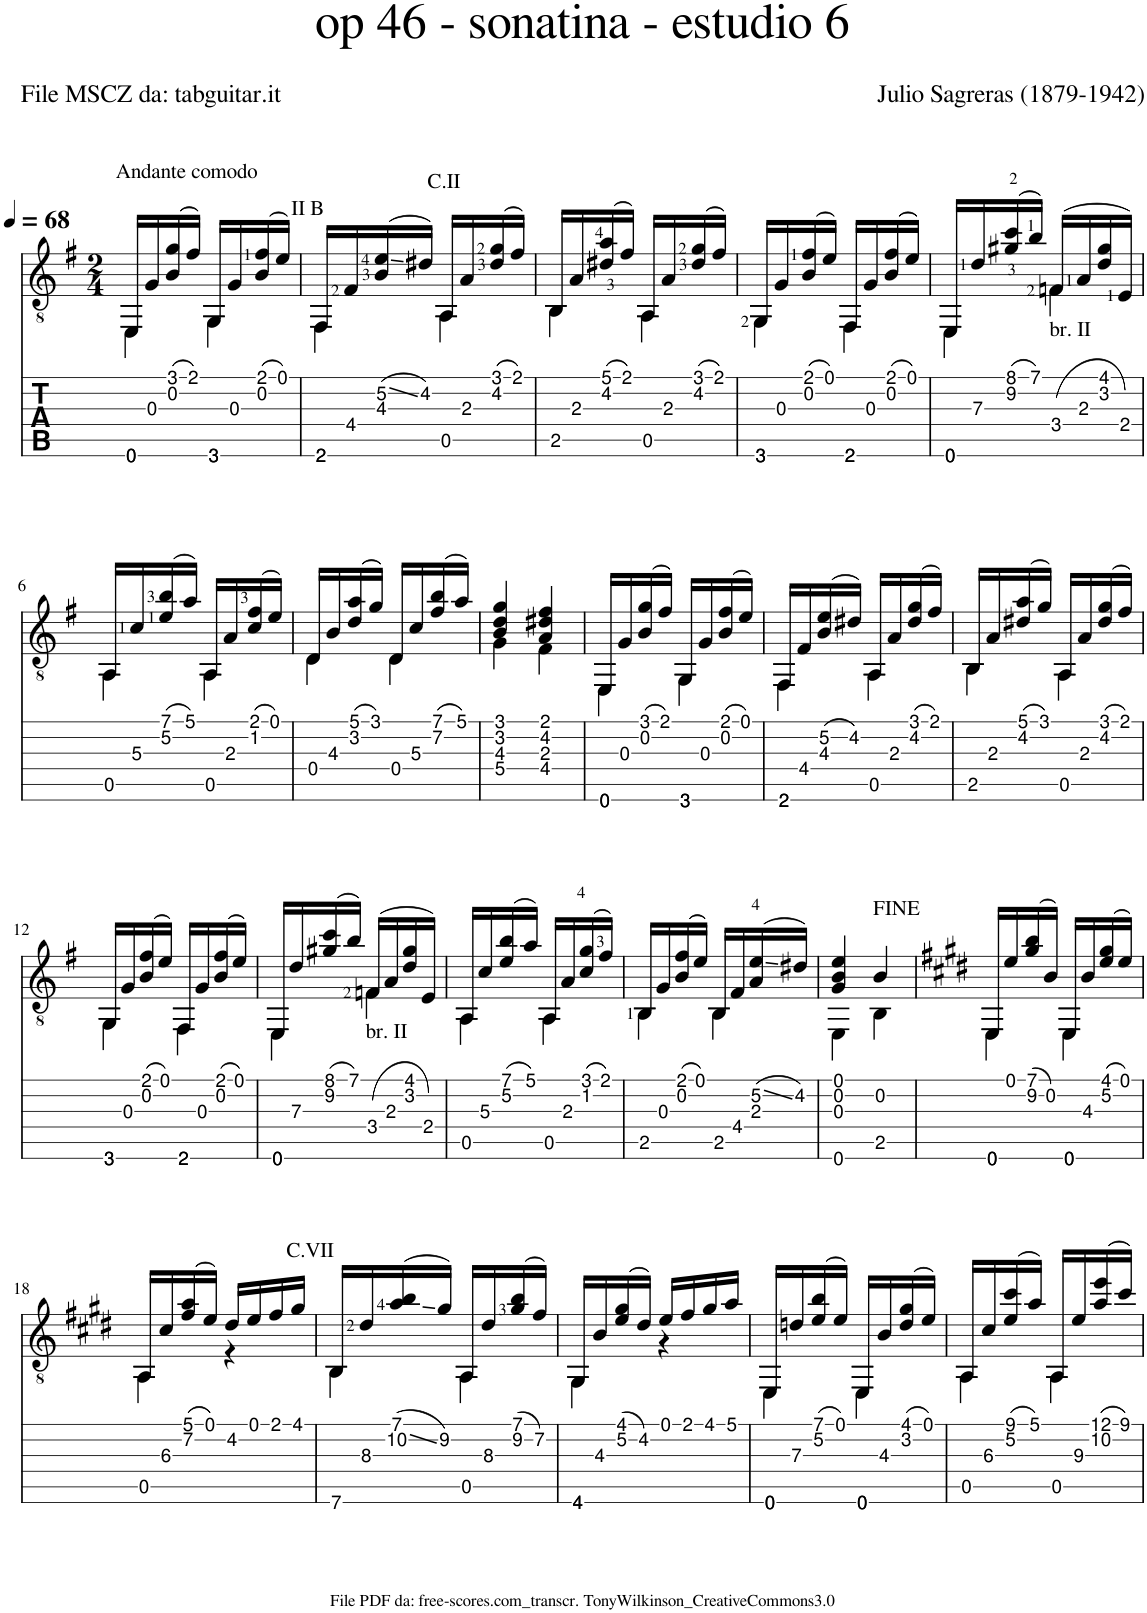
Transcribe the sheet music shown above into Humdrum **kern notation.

**kern	**kern
*part1	*part1
*staff2	*staff1
*I"Guitar	*
*I'Guit.	*
*stria6	*
*	*clefGv2
*k[f#]	*k[f#]
*M2/4	*M2/4
*MM68	*MM68
=1	=1
*^	*^
!	!	!LO:TX:a:t=Andante comodo	!
16EELL	4EE	16EE/LL	4EE\
16GJ	.	16G/	.
16B\ 16g\L	.	(16B/ 16g/	.
16f#JJ	.	16f#/JJ)	.
16GGLL	4GG	16GG/LL	4GG\
16GJ	.	16G/	.
16B\ 16f#\L	.	(16B/ 16f#/	.
16eJJ	.	16e/JJ)	.
=2	=2	=2	=2
!	!	!LO:TX:a:t=II B	!
16FF#LL	4FF#	16FF#/LL	4FF#\
16F#J	.	16F#/	.
16B\ 16e\L	.	(16B/ 16e/	.
16d#JJ	.	16d#X/JJ)	.
!	!	!LO:TX:a:t=C.II	!
16AALL	4AA	16AA/LL	4AA\
16AJ	.	16A/	.
16d#\ 16g\L	.	(16d#/ 16g/	.
16f#JJ	.	16f#/JJ)	.
=3	=3	=3	=3
16BBLL	4BB	16BB/LL	4BB\
16AJ	.	16A/	.
16d#\ 16a\L	.	(16d#X/ 16a/	.
16f#JJ	.	16f#/JJ)	.
16AALL	4AA	16AA/LL	4AA\
16AJ	.	16A/	.
16d#\ 16g\L	.	(16d#/ 16g/	.
16f#JJ	.	16f#/JJ)	.
=4	=4	=4	=4
16GGLL	4GG	16GG/LL	4GG\
16GJ	.	16G/	.
16B\ 16f#\L	.	(16B/ 16f#/	.
16eJJ	.	16e/JJ)	.
16FF#LL	4FF#	16FF#/LL	4FF#\
16GJ	.	16G/	.
16B\ 16f#\L	.	(16B/ 16f#/	.
16eJJ	.	16e/JJ)	.
=5	=5	=5	=5
16EELL	4EE	16EE/LL	4EE\
16dJ	.	16d/	.
16g#\ 16cc\L	.	(16g#X/ 16cc/	.
16bJJ	.	16b/JJ)	.
!LO:TX:a:t=br. II	!	!	!
16FLL	4F	(16Fn/LL	4F\
16AJ	.	16A/	.
16d\ 16g#\L	.	16d/ 16g#/	.
16EJJ	.	16E/JJ)	.
!!LO:LB:g=z	!!
=6	=6	=6	=6
16AALL	4AA	16AA/LL	4AA\
16cJ	.	16c/	.
16e\ 16b\L	.	(16e/ 16b/	.
16aJJ	.	16a/JJ)	.
16AALL	4AA	16AA/LL	4AA\
16AJ	.	16A/	.
16c\ 16f#\L	.	(16c/ 16f#/	.
16eJJ	.	16e/JJ)	.
=7	=7	=7	=7
16DLL	4D	16D/LL	4D\
16BJ	.	16B/	.
16d\ 16a\L	.	(16d/ 16a/	.
16gJJ	.	16g/JJ)	.
16DLL	4D	16D/LL	4D\
16cJ	.	16c/	.
16f#\ 16b\L	.	(16f#/ 16b/	.
16aJJ	.	16a/JJ)	.
=8	=8	=8	=8
4B 4d 4g	4G	4B/ 4d/ 4g/	4G\
4A 4d# 4f#	4F#	4A/ 4d#X/ 4f#/	4F#\
=9	=9	=9	=9
16EELL	4EE	16EE/LL	4EE\
16GJ	.	16G/	.
16B\ 16g\L	.	(16B/ 16g/	.
16f#JJ	.	16f#/JJ)	.
16GGLL	4GG	16GG/LL	4GG\
16GJ	.	16G/	.
16B\ 16f#\L	.	(16B/ 16f#/	.
16eJJ	.	16e/JJ)	.
=10	=10	=10	=10
16FF#LL	4FF#	16FF#/LL	4FF#\
16F#J	.	16F#/	.
16B\ 16e\L	.	(16B/ 16e/	.
16d#JJ	.	16d#X/JJ)	.
16AALL	4AA	16AA/LL	4AA\
16AJ	.	16A/	.
16d#\ 16g\L	.	(16d#/ 16g/	.
16f#JJ	.	16f#/JJ)	.
=11	=11	=11	=11
16BBLL	4BB	16BB/LL	4BB\
16AJ	.	16A/	.
16d#\ 16a\L	.	(16d#X/ 16a/	.
16gJJ	.	16g/JJ)	.
16AALL	4AA	16AA/LL	4AA\
16AJ	.	16A/	.
16d#\ 16g\L	.	(16d#/ 16g/	.
16f#JJ	.	16f#/JJ)	.
!!LO:LB:g=z	!!
=12	=12	=12	=12
16GGLL	4GG	16GG/LL	4GG\
16GJ	.	16G/	.
16B\ 16f#\L	.	(16B/ 16f#/	.
16eJJ	.	16e/JJ)	.
16FF#LL	4FF#	16FF#/LL	4FF#\
16GJ	.	16G/	.
16B\ 16f#\L	.	(16B/ 16f#/	.
16eJJ	.	16e/JJ)	.
=13	=13	=13	=13
16EELL	4EE	16EE/LL	4EE\
16dJ	.	16d/	.
16g#\ 16cc\L	.	(16g#X/ 16cc/	.
16bJJ	.	16b/JJ)	.
!LO:TX:a:t=br. II	!	!	!
16FLL	4F	(16Fn/LL	4F\
16AJ	.	16A/	.
16d\ 16g#\L	.	16d/ 16g#/	.
16EJJ	.	16E/JJ)	.
=14	=14	=14	=14
16AALL	4AA	16AA/LL	4AA\
16cJ	.	16c/	.
16e\ 16b\L	.	(16e/ 16b/	.
16aJJ	.	16a/JJ)	.
16AALL	4AA	16AA/LL	4AA\
16AJ	.	16A/	.
16c\ 16g\L	.	(16c/ 16g/	.
16f#JJ	.	16f#/JJ)	.
=15	=15	=15	=15
16BBLL	4BB	16BB/LL	4BB\
16GJ	.	16G/	.
16B\ 16f#\L	.	(16B/ 16f#/	.
16eJJ	.	16e/JJ)	.
16BBLL	4BB	16BB/LL	4BB\
16F#J	.	16F#/	.
16A\ 16e\L	.	(16A/ 16e/	.
16d#JJ	.	16d#X/JJ)	.
=16	=16	=16	=16
4G 4B 4e	4EE	4G/ 4B/ 4e/	4EE\
4B	4BB	4B/	4BB\
=17	=17	=17	=17
*k[f#c#g#d#]	*	*k[f#c#g#d#]	*
16EELL	4EE	16EE/LL	4EE\
16eJ	.	16e/	.
16g#\ 16b\L	.	(16g#/ 16b/	.
16BJJ	.	16B/JJ)	.
16EELL	4EE	16EE/LL	4EE\
16BJ	.	16B/	.
16e\ 16g#\L	.	(16e/ 16g#/	.
16eJJ	.	16e/JJ)	.
!!LO:LB:g=z	!!
=18	=18	=18	=18
16AALL	4AA	16AA/LL	4AA\
16c#J	.	16c#/	.
16f#\ 16a\L	.	(16f#/ 16a/	.
16eJJ	.	16e/JJ)	.
16d#LL	4r	16d#/LL	4r
16eJ	.	16e/	.
16f#L	.	16f#/	.
16g#JJ	.	16g#/JJ	.
=19	=19	=19	=19
!	!	!LO:TX:a:t=C.VII	!
16BBLL	4BB	16BB/LL	4BB\
16d#J	.	16d#/	.
16a\ 16b\L	.	(16a/ 16b/	.
16g#JJ	.	16g#/JJ)	.
16AALL	4AA	16AA/LL	4AA\
16d#J	.	16d#/	.
16g#\ 16b\L	.	(16g#/ 16b/	.
16f#JJ	.	16f#/JJ)	.
=20	=20	=20	=20
16GG#LL	4GG#	16GG#/LL	4GG#\
16BJ	.	16B/	.
16e\ 16g#\L	.	(16e/ 16g#/	.
16d#JJ	.	16d#/JJ)	.
16eLL	4r	16e/LL	4r
16f#J	.	16f#/	.
16g#L	.	16g#/	.
16aJJ	.	16a/JJ	.
=21	=21	=21	=21
16EELL	4EE	16EE/LL	4EE\
16dJ	.	16dn/	.
16e\ 16b\L	.	(16e/ 16b/	.
16eJJ	.	16e/JJ)	.
16EELL	4EE	16EE/LL	4EE\
16BJ	.	16B/	.
16d\ 16g#\L	.	(16d/ 16g#/	.
16eJJ	.	16e/JJ)	.
=22	=22	=22	=22
16AALL	4AA	16AA/LL	4AA\
16c#J	.	16c#/	.
16e\ 16cc#\L	.	(16e/ 16cc#/	.
16aJJ	.	16a/JJ)	.
16AALL	4AA	16AA/LL	4AA\
16eJ	.	16e/	.
16a\ 16ee\L	.	(16a/ 16ee/	.
16cc#JJ	.	16cc#/JJ)	.
*v	*v	*	*
*	*v	*v
=	=
*-	*-
